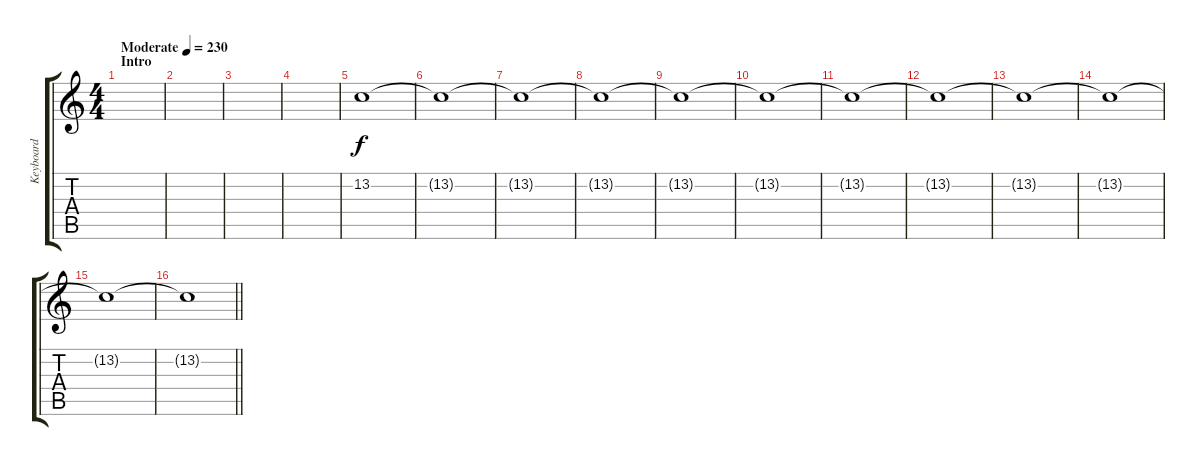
\track ("Keyboard" "Keyboard") {instrument pad4choir}
\staff {score tabs}
\tuning (E4 B3 G3 D3 A2 E2) {hide}
\ts (4 4)
\section ("" "Intro")
\tempo (230 "Moderate")
\clef g2
\ks c
|
|
|
|
13.2.1 |
13.2{t}.1 |
13.2{t}.1 |
13.2{t}.1 |
13.2{t}.1 |
13.2{t}.1 |
13.2{t}.1 |
13.2{t}.1 |
13.2{t}.1 |
13.2{t}.1 |
13.2{t}.1 |
\barLineRight lightlight
13.2{t}.1
